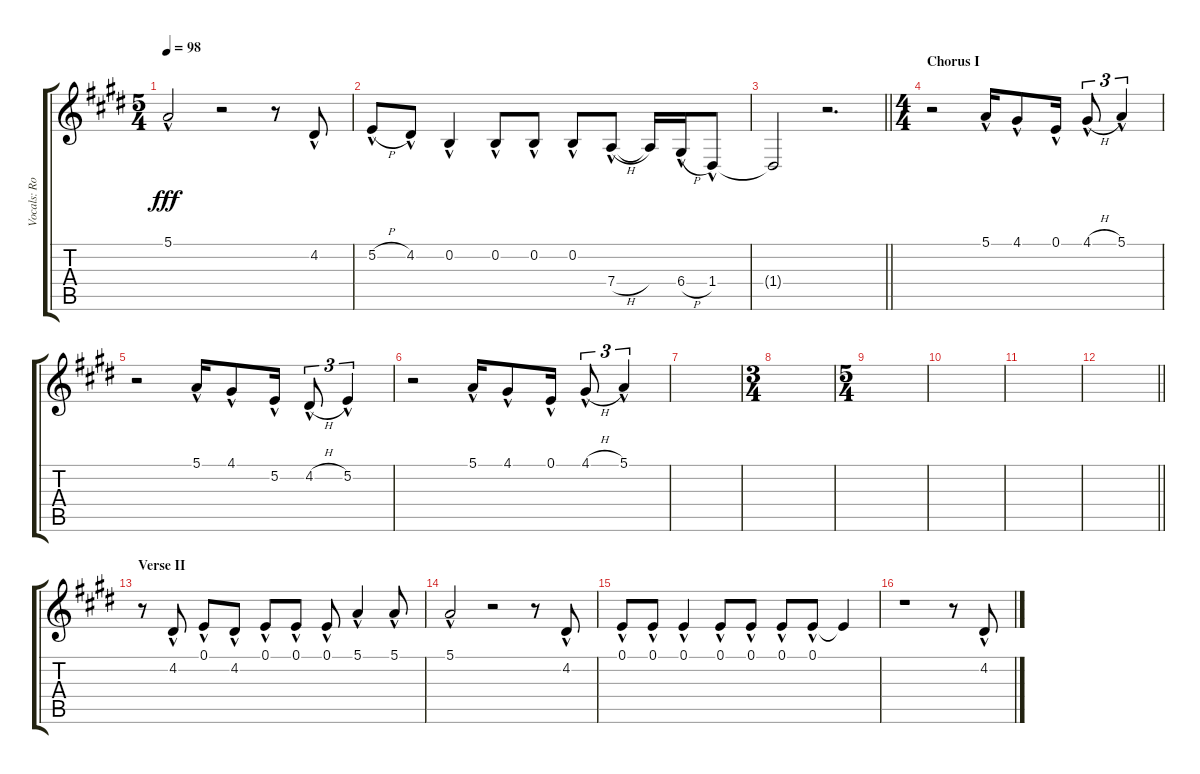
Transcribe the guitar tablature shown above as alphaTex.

\track ("Vocals: Rob" "Vocals: Ro") {instrument lead2sawtooth}
\staff {score tabs}
\tuning (E4 B3 G3 D3 A2 E2) {hide}
\ts (5 4)
\tempo 98
\clef g2
\ks e
5.1{hac}.2{dy fff} r.2 r.8 4.2{hac}.8 |
5.2{h hac}.8 4.2{hac}.8 0.2{hac}.4 0.2{hac}.8 0.2{hac}.8 0.2{hac}.8 7.4{h hac}.8 7.4{t}.16 6.4{h hac}.16 1.4{hac}.8 |
\barLineRight lightlight
1.4{t}.2 r.2{d} |
\ts (4 4)
\section ("" "Chorus I")
r.2 5.1{hac}.16 4.1{hac}.8 0.1{hac}.16 4.1{h hac}.8{tu (3 2)} 5.1{hac}.4{tu (3 2)} |
r.2 5.1{hac}.16 4.1{hac}.8 5.2{hac}.16 4.2{h hac}.8{tu (3 2)} 5.2{hac}.4{tu (3 2)} |
r.2 5.1{hac}.16 4.1{hac}.8 0.1{hac}.16 4.1{h hac}.8{tu (3 2)} 5.1{hac}.4{tu (3 2)} |
|
\ts (3 4)
|
\ts (5 4)
|
|
|
\barLineRight lightlight
|
\section ("" "Verse II")
r.8 4.2{hac}.8 0.1{hac}.8 4.2{hac}.8 0.1{hac}.8 0.1{hac}.8 0.1{hac}.8 5.1{hac}.4 5.1{hac}.8 |
5.1{hac}.2 r.2 r.8 4.2{hac}.8 |
0.1{hac}.8 0.1{hac}.8 0.1{hac}.4 0.1{hac}.8 0.1{hac}.8 0.1{hac}.8 0.1{hac}.8 0.1{t}.4 |
r.1 r.8 4.2{hac}.8
